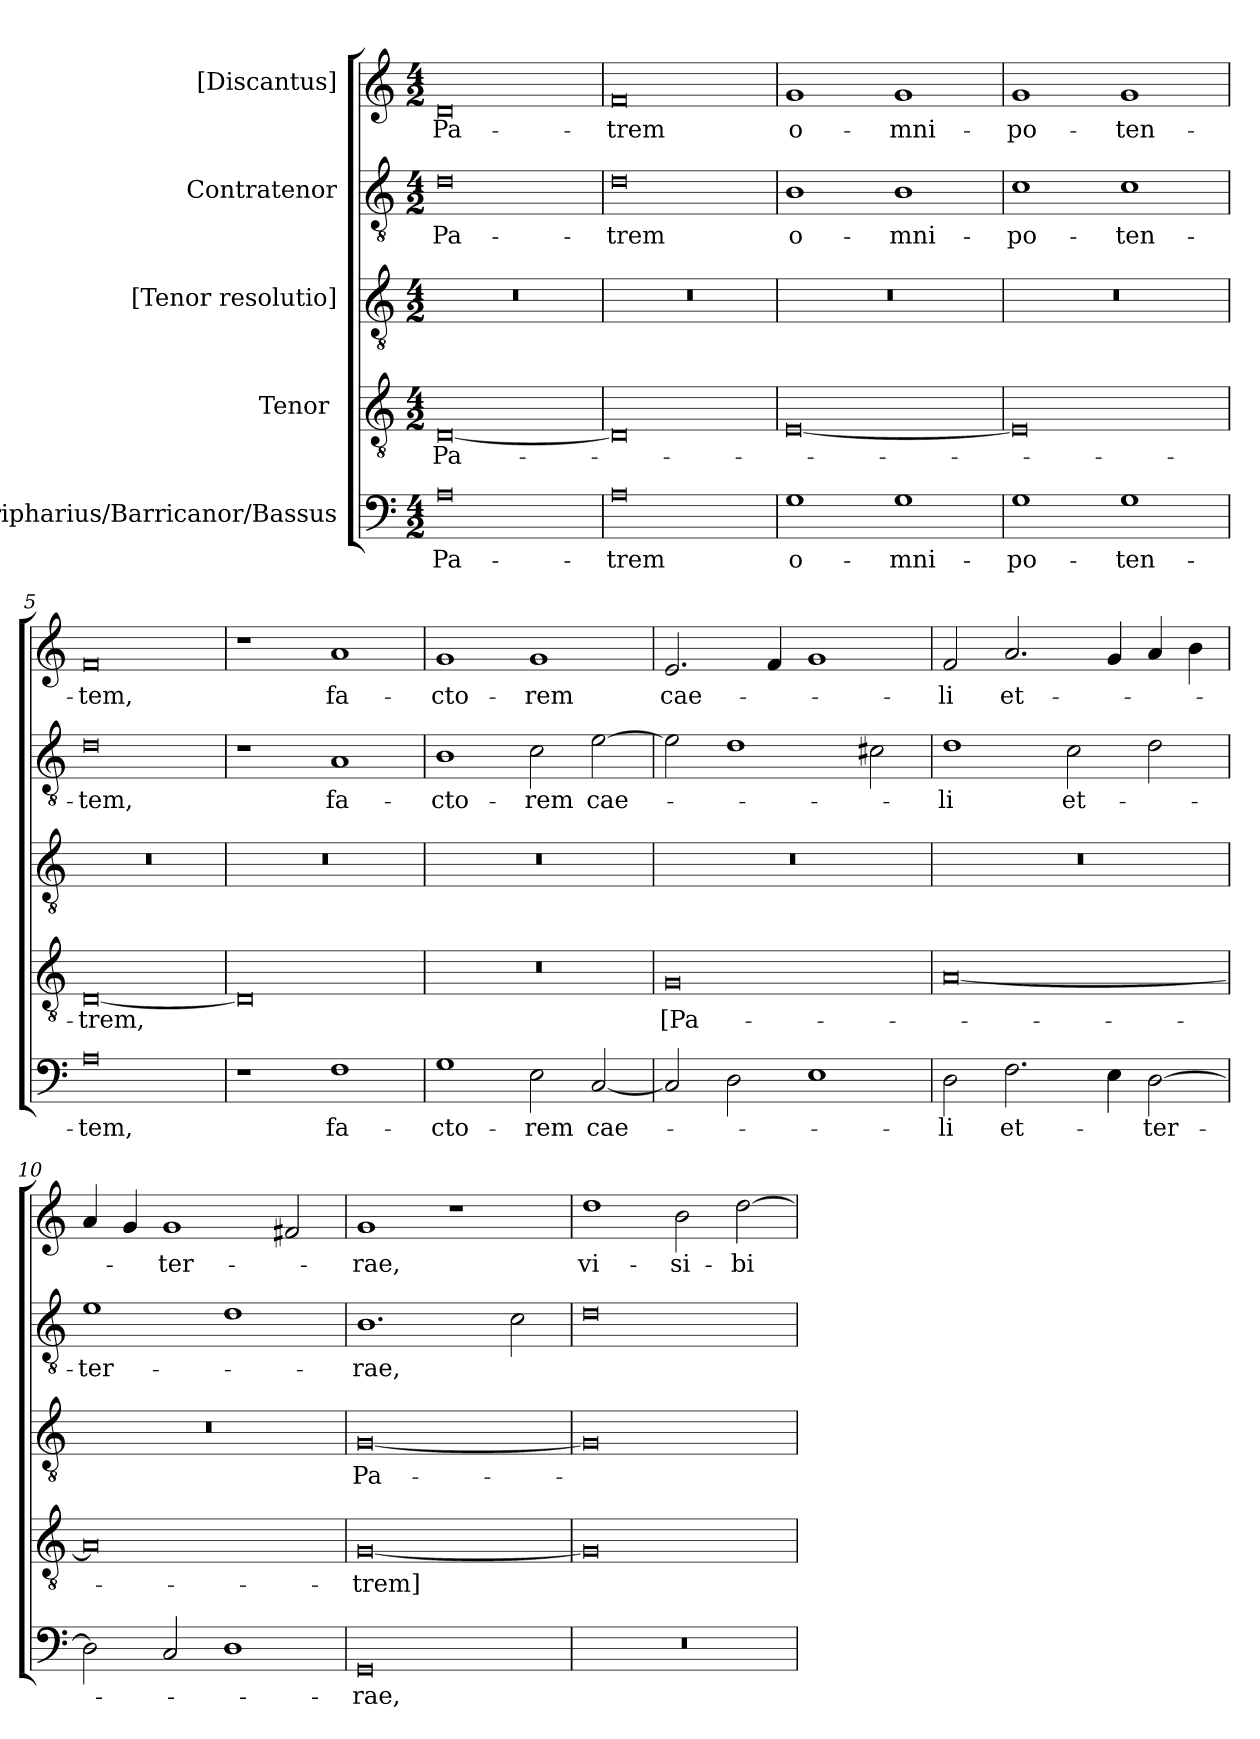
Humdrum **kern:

**kern	**text	**kern	**text	**kern	**text	**kern	**text	**kern	**text
*part5	*part5	*part4	*part4	*part3	*part3	*part2	*part2	*part1	*part1
*staff5	*staff5	*staff4	*staff4	*staff3	*staff3	*staff2	*staff2	*staff1	*staff1
*I"Barripharius/Barricanor/Bassus	*	*I"Tenor [2]	*	*I"[Tenor resolutio]	*	*I"Contratenor	*	*I"[Discantus]	*
*clefF4	*	*clefGv2	*	*clefGv2	*	*clefGv2	*	*clefG2	*
*k[]	*	*k[]	*	*k[]	*	*k[]	*	*k[]	*
*M4/2	*	*M4/2	*	*M4/2	*	*M4/2	*	*M4/2	*
=1	=1	=1	=1	=1	=1	=1	=1	=1	=1
0A\	Pa-	[0D/	Pa-	0r	.	0d\	Pa-	0d/	Pa-
=2	=2	=2	=2	=2	=2	=2	=2	=2	=2
0A\	-trem	0D/]	.	0r	.	0d\	-trem	0f/	-trem
=3	=3	=3	=3	=3	=3	=3	=3	=3	=3
1G\	o-	[0E/	.	0r	.	1B\	o-	1g/	o-
1G\	-mni-	.	.	.	.	1B\	-mni-	1g/	-mni-
=4	=4	=4	=4	=4	=4	=4	=4	=4	=4
1G\	-po-	0E/]	.	0r	.	1c\	-po-	1g/	-po-
1G\	-ten-	.	.	.	.	1c\	-ten-	1g/	-ten-
=5	=5	=5	=5	=5	=5	=5	=5	=5	=5
0A\	-tem,	[0D/	-trem,	0r	.	0d\	-tem,	0f/	-tem,
=6	=6	=6	=6	=6	=6	=6	=6	=6	=6
1r	.	0D/]	.	0r	.	1r	.	1r	.
1F\	fa-	.	.	.	.	1A/	fa-	1a/	fa-
=7	=7	=7	=7	=7	=7	=7	=7	=7	=7
1G\	-cto-	0r	.	0r	.	1B\	-cto-	1g/	-cto-
2E\	-rem	.	.	.	.	2c\	-rem	1g/	-rem
[2C/	cae-	.	.	.	.	[2e\	cae-	.	.
=8	=8	=8	=8	=8	=8	=8	=8	=8	=8
2C/]	.	0G/	[Pa-	0r	.	2e\]	.	2.e/	cae-
2D\	.	.	.	.	.	1d\	.	.	.
.	.	.	.	.	.	.	.	4f/	.
1E\	.	.	.	.	.	.	.	1g/	.
.	.	.	.	.	.	2c#X\	.	.	.
=9	=9	=9	=9	=9	=9	=9	=9	=9	=9
2D\	-li	[0A/	.	0r	.	1d\	-li	2f/	-li
2.F\	et-	.	.	.	.	.	.	2.a/	et-
.	.	.	.	.	.	2c\	et-	.	.
4E\	.	.	.	.	.	.	.	4g/	.
[2D\	ter-	.	.	.	.	2d\	.	4a/	.
.	.	.	.	.	.	.	.	4b\	.
=10	=10	=10	=10	=10	=10	=10	=10	=10	=10
2D\]	.	0A/]	.	0r	.	1e\	ter-	4a/	.
.	.	.	.	.	.	.	.	4g/	.
2C/	.	.	.	.	.	.	.	1g/	ter-
1D\	.	.	.	.	.	1d\	.	.	.
.	.	.	.	.	.	.	.	2f#X/	.
=11	=11	=11	=11	=11	=11	=11	=11	=11	=11
0GG/	-rae,	[0G/	-trem]	[0G/	Pa-	1.B\	-rae,	1g/	-rae,
.	.	.	.	.	.	.	.	1r	.
.	.	.	.	.	.	2c\	.	.	.
=12	=12	=12	=12	=12	=12	=12	=12	=12	=12
0r	.	0G/]	.	0G/]	.	0d\	.	1dd\	vi-
.	.	.	.	.	.	.	.	2b\	-si-
.	.	.	.	.	.	.	.	[2dd\	-bi-
=	=	=	=	=	=	=	=	=	=
*-	*-	*-	*-	*-	*-	*-	*-	*-	*-
